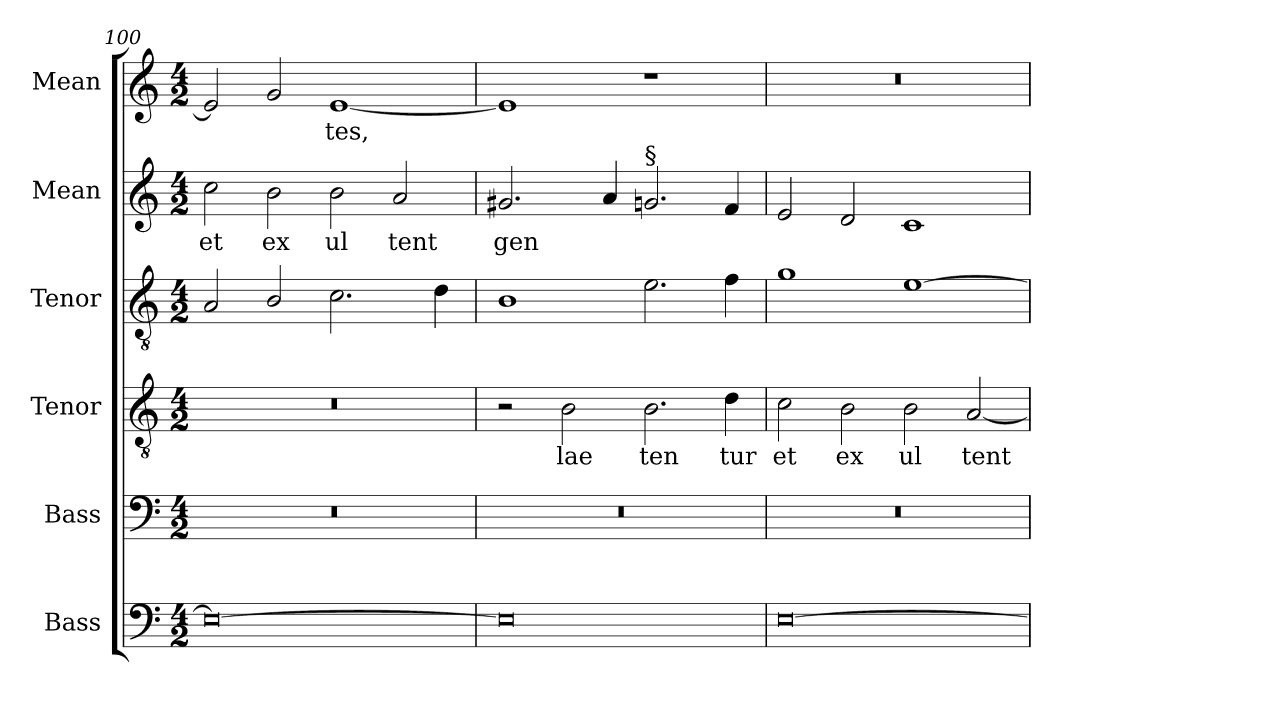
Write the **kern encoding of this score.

**kern	**kern	**kern	**text	**kern	**kern	**text	**kern	**text
*part6	*part5	*part4	*part4	*part3	*part2	*part2	*part1	*part1
*staff6	*staff5	*staff4	*staff4	*staff3	*staff2	*staff2	*staff1	*staff1
*I"Bass	*I"Bass	*I"Tenor	*	*I"Tenor	*I"Mean	*	*I"Mean	*
*I'B.	*I'B.	*I'T.	*	*I'T.	*I'M.	*	*I'M.	*
*clefF4	*clefF4	*clefGv2	*	*clefGv2	*clefG2	*	*clefG2	*
*	*	*ITrd7c12	*	*ITrd7c12	*	*	*	*
*k[]	*k[]	*k[]	*	*k[]	*k[]	*	*k[]	*
*a:	*a:	*a:	*	*a:	*a:	*	*a:	*
*M4/2	*M4/2	*M4/2	*	*M4/2	*M4/2	*	*M4/2	*
=100	=100	=100	=100	=100	=100	=100	=100	=100
!	!LO:N:vis=1	!LO:N:vis=1	!	!	!	!	!	!
!	!	!	!	!	!	!LO:LY:b:color=#000000	!	!
0Ei_>	0r	0r	.	2AAi/	2cci\	et	2ei/]	.
!	!	!	!	!	!	!LO:LY:b:color=#000000	!	!
.	.	.	.	2BBi/	2bi\	ex	2gi/	.
!	!	!	!	!	!	!LO:LY:b:color=#000000	!	!
!	!	!	!	!	!	!	!	!LO:LY:b:color=#000000
.	.	.	.	2.Ci\	2bi\	ul	[<1ei	tes,
!	!	!	!	!	!	!LO:LY:b:color=#000000	!	!
.	.	.	.	.	2ai/	tent	.	.
.	.	.	.	4Di\	.	.	.	.
=101	=101	=101	=101	=101	=101	=101	=101	=101
!	!LO:N:vis=1	!	!	!	!	!	!	!
!	!	!	!	!	!	!LO:LY:b:color=#000000	!	!
0Ei]	0r	2r	.	1BBi	2.g#Xi/	gen	1ei]	.
!	!	!	!LO:LY:b:color=#000000	!	!	!	!	!
.	.	2BBi\	lae	.	.	.	.	.
.	.	.	.	.	4ai/	.	.	.
!	!	!	!	!	!LO:TX:a:t=§	!	!	!
!	!	!	!LO:LY:b:color=#000000	!	!	!	!	!
.	.	2.BBi\	ten	2.Ei\	2.gi/	.	1r	.
!	!	!	!LO:LY:b:color=#000000	!	!	!	!	!
.	.	4Di\	tur	4Fi\	4fi/	.	.	.
=102	=102	=102	=102	=102	=102	=102	=102	=102
!	!LO:N:vis=1	!	!	!	!	!	!	!
!	!	!	!LO:LY:b:color=#000000	!	!	!	!LO:N:vis=1	!
[>0Ei	0r	2Ci\	et	1Gi	2ei/	.	0r	.
!	!	!	!LO:LY:b:color=#000000	!	!	!	!	!
.	.	2BBi\	ex	.	2di/	.	.	.
!	!	!	!LO:LY:b:color=#000000	!	!	!	!	!
.	.	2BBi\	ul	[>1Ei	1ci	.	.	.
!	!	!	!LO:LY:b:color=#000000	!	!	!	!	!
.	.	[<2AAi/	tent	.	.	.	.	.
=	=	=	=	=	=	=	=	=
*-	*-	*-	*-	*-	*-	*-	*-	*-
